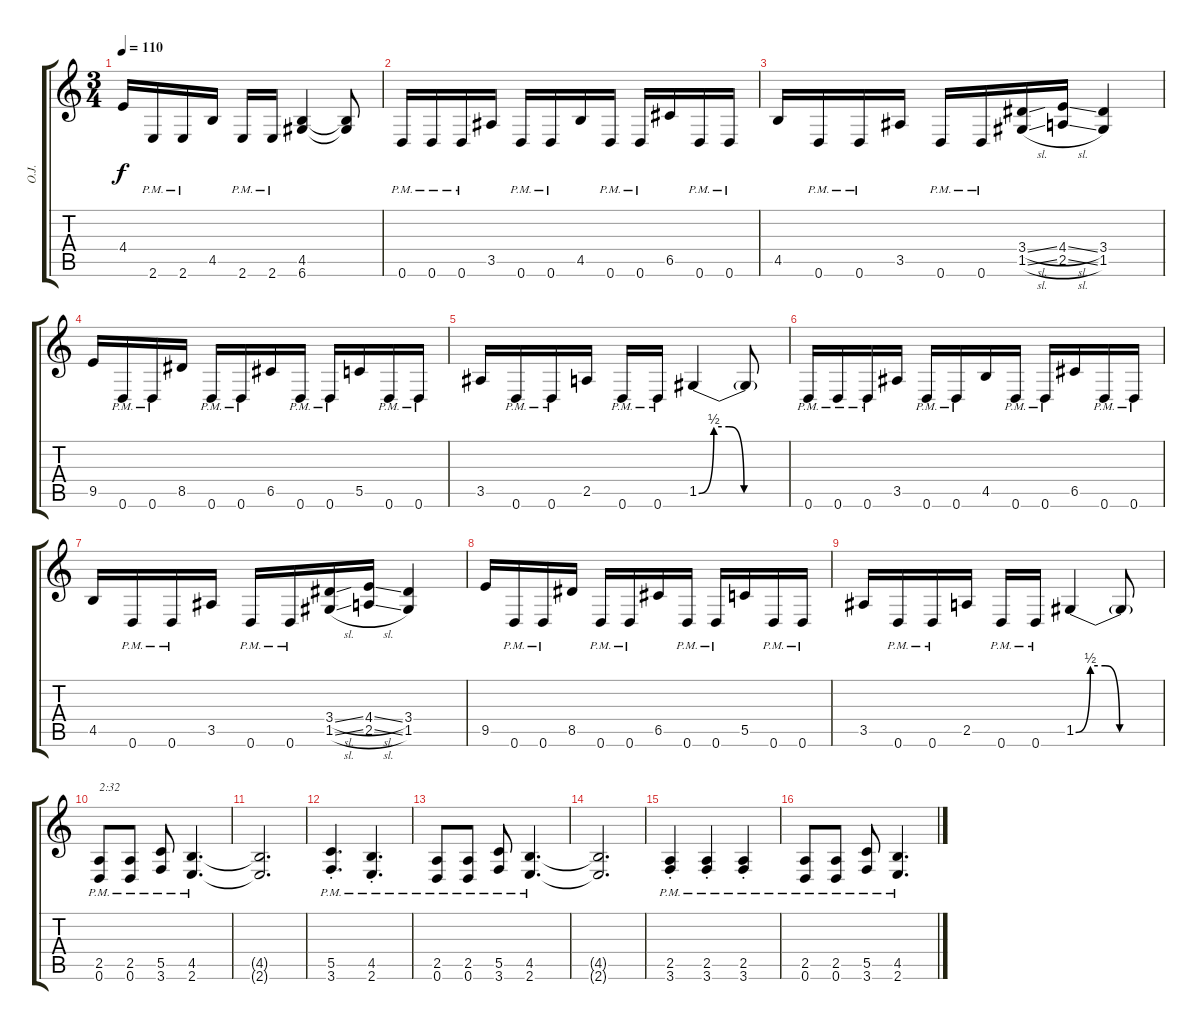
\track ("O.J." "O.J.") {instrument distortionguitar}
\staff {score tabs}
\tuning (D4 A3 F3 C3 G2 D2) {hide}
\ts (3 4)
\tempo 110
\clef g2
\ks c
4.4.16{dy f} 2.6{pm}.16 2.6{pm}.16 4.5.16 2.6{pm}.16 2.6{pm}.16 (4.5 6.6).4 (4.5{t} 6.6{t}).8 |
0.6{pm}.16 0.6{pm}.16 0.6{pm}.16 3.5.16 0.6{pm}.16 0.6{pm}.16 4.5.16 0.6{pm}.16 0.6{pm}.16 6.5.16 0.6{pm}.16 0.6{pm}.16 |
4.5.16 0.6{pm}.16 0.6{pm}.16 3.5.16 0.6{pm}.16 0.6{pm}.16 (3.4{sl} 1.5{sl}).16 (4.4{sl} 2.5{sl}).16 (3.4 1.5).4 |
9.5.16 0.6{pm}.16 0.6{pm}.16 8.5.16 0.6{pm}.16 0.6{pm}.16 6.5.16 0.6{pm}.16 0.6{pm}.16 5.5.16 0.6{pm}.16 0.6{pm}.16 |
3.5.16 0.6{pm}.16 0.6{pm}.16 2.5.16 0.6{pm}.16 0.6{pm}.16 1.5{be (custom 0 0 10 2 20 2 30 0 60 0)}.4 1.5{t}.8 |
0.6{pm}.16 0.6{pm}.16 0.6{pm}.16 3.5.16 0.6{pm}.16 0.6{pm}.16 4.5.16 0.6{pm}.16 0.6{pm}.16 6.5.16 0.6{pm}.16 0.6{pm}.16 |
4.5.16 0.6{pm}.16 0.6{pm}.16 3.5.16 0.6{pm}.16 0.6{pm}.16 (3.4{sl} 1.5{sl}).16 (4.4{sl} 2.5{sl}).16 (3.4 1.5).4 |
9.5.16 0.6{pm}.16 0.6{pm}.16 8.5.16 0.6{pm}.16 0.6{pm}.16 6.5.16 0.6{pm}.16 0.6{pm}.16 5.5.16 0.6{pm}.16 0.6{pm}.16 |
3.5.16 0.6{pm}.16 0.6{pm}.16 2.5.16 0.6{pm}.16 0.6{pm}.16 1.5{be (custom 0 0 10 2 20 2 30 0 60 0)}.4 1.5{t}.8 |
(2.5{pm} 0.6{pm}).8{txt "2:32"} (2.5{pm} 0.6{pm}).8 (5.5{pm} 3.6{pm}).8 (4.5{pm} 2.6{pm}).4{d} |
(4.5{t} 2.6{t}).2{d} |
(5.5{pm st} 3.6{pm st}).4{d} (4.5{pm st} 2.6{pm st}).4{d} |
(2.5{pm} 0.6{pm}).8 (2.5{pm} 0.6{pm}).8 (5.5{pm} 3.6{pm}).8 (4.5{pm} 2.6{pm}).4{d} |
(4.5{t} 2.6{t}).2{d} |
(2.5{pm st} 3.6{pm st}).4 (2.5{pm st} 3.6{pm st}).4 (2.5{pm st} 3.6{pm st}).4 |
(2.5{pm} 0.6{pm}).8 (2.5{pm} 0.6{pm}).8 (5.5{pm} 3.6{pm}).8 (4.5{pm} 2.6{pm}).4{d}
